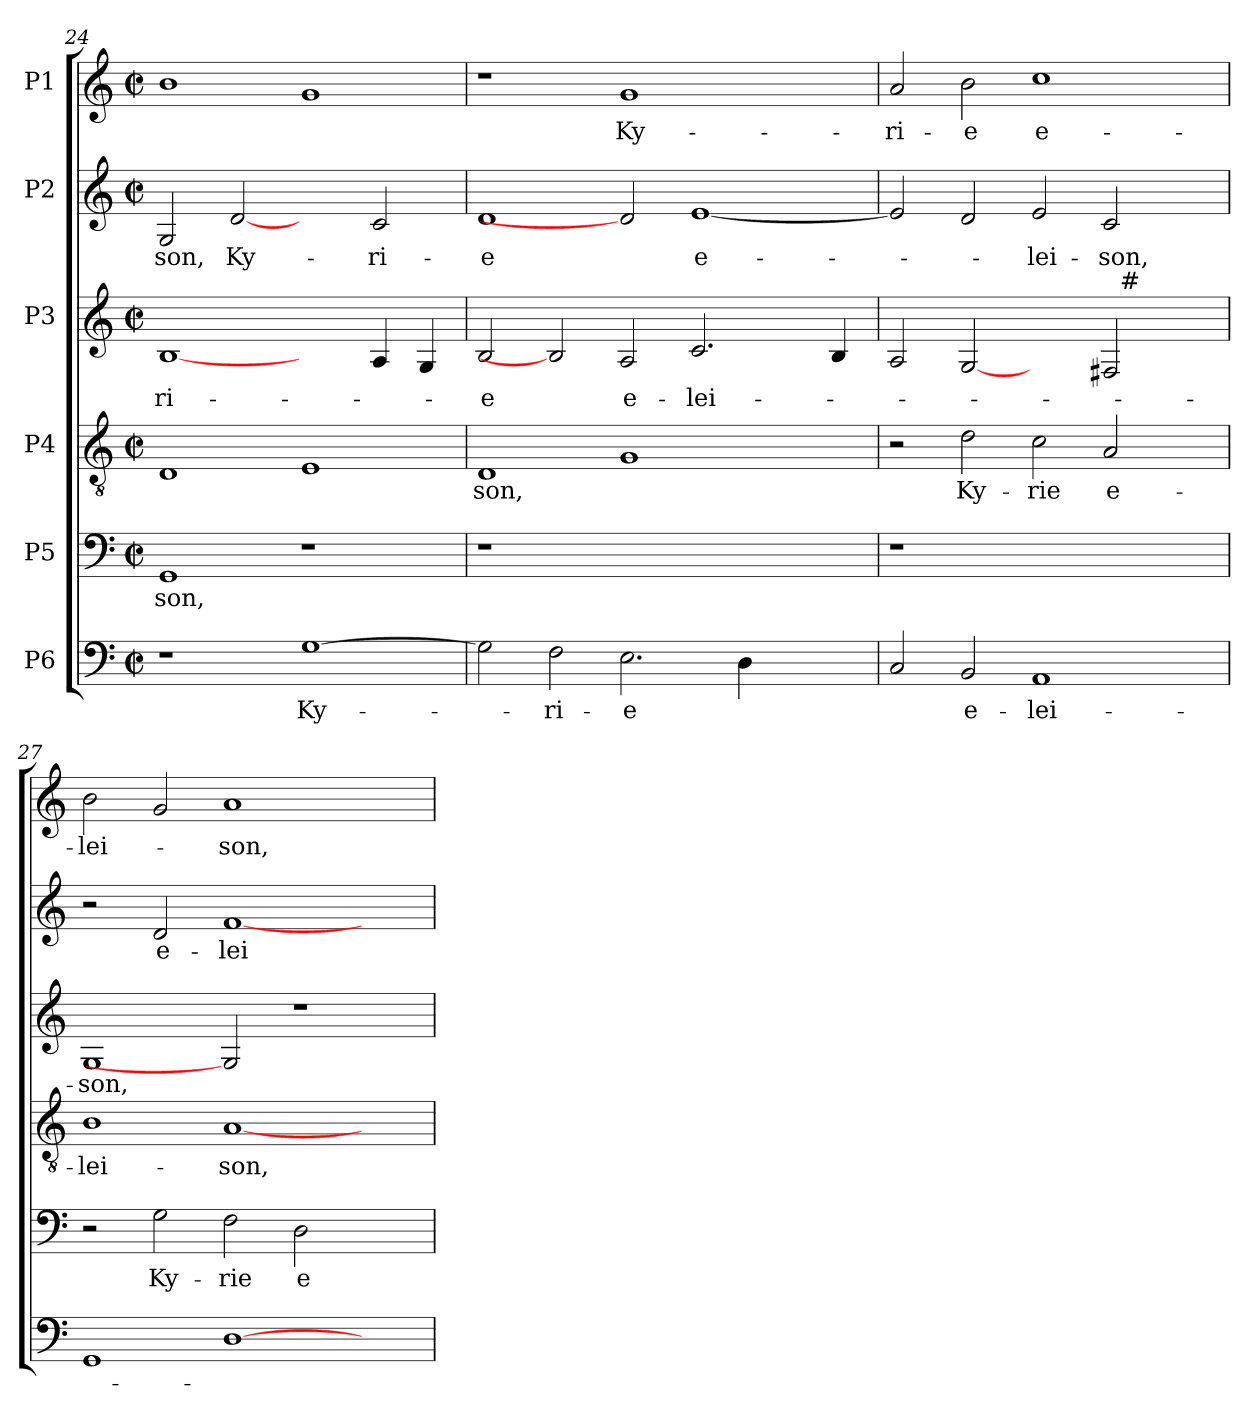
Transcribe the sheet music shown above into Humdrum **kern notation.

**kern	**text	**kern	**text	**kern	**text	**kern	**text	**kern	**text	**kern	**text
*part6	*part6	*part5	*part5	*part4	*part4	*part3	*part3	*part2	*part2	*part1	*part1
*staff6	*staff6	*staff5	*staff5	*staff4	*staff4	*staff3	*staff3	*staff2	*staff2	*staff1	*staff1
*I"P6	*	*I"P5	*	*I"P4	*	*I"P3	*	*I"P2	*	*I"P1	*
*clefF4	*	*clefF4	*	*clefGv2	*	*clefG2	*	*clefG2	*	*clefG2	*
*	*	*	*	*ITrd7c12	*	*	*	*	*	*	*
*k[]	*	*k[]	*	*k[]	*	*k[]	*	*k[]	*	*k[]	*
*C:	*	*C:	*	*C:	*	*C:	*	*C:	*	*C:	*
*M2/2	*	*M2/2	*	*M2/2	*	*M2/2	*	*M2/2	*	*M2/2	*
*met(c|)	*	*met(c|)	*	*met(c|)	*	*met(c|)	*	*met(c|)	*	*met(c|)	*
=24	=24	=24	=24	=24	=24	=24	=24	=24	=24	=24	=24
!	!	!	!LO:LY:b:color=#000000	!	!	!	!	!	!	!	!
!	!	!	!	!	!	!	!LO:LY:b:color=#000000	!	!	!	!
!	!	!	!	!	!	!	!	!	!LO:LY:b:color=#000000	!	!
1r	.	1GGi	-son,	1DDi	.	[1Bi	-ri-	2Gi/	-son,	1bi	.
!	!	!	!	!	!	!	!	!	!LO:LY:b:color=#000000	!	!
.	.	.	.	.	.	.	.	[2di	Ky-	.	.
!	!LO:LY:b:color=#000000	!	!	!	!	!	!	!	!	!	!
[1Gi	Ky-	1r	.	1EEi	.	2ryy	.	2ryy	.	1gi	.
!	!	!	!	!	!	!	!	!	!LO:LY:b:color=#000000	!	!
.	.	.	.	.	.	4Ai/	.	2ci/	-ri-	.	.
.	.	.	.	.	.	4Gi/	.	.	.	.	.
=25	=25	=25	=25	=25	=25	=25	=25	=25	=25	=25	=25
!	!	!LO:N:vis=1	!	!	!	!	!	!	!	!	!
!	!	!	!	!	!LO:LY:b:color=#000000	!	!	!	!	!	!
!	!	!	!	!	!	!	!LO:LY:b:color=#000000	!	!	!	!
!	!	!	!	!	!	!	!	!	!LO:LY:b:color=#000000	!	!
2Gi\]	.	1r	.	1DDi	-son,	2Bi/	-e	1di	-e	1r	.
!	!LO:LY:b:color=#000000	!	!	!	!	!	!	!	!	!	!
2Fi\	-ri-	.	.	.	.	2Bi]	.	.	.	.	.
!	!LO:LY:b:color=#000000	!	!	!	!	!	!	!	!	!	!
!	!	!	!	!	!	!	!LO:LY:b:color=#000000	!	!	!	!
!	!	!	!	!	!	!	!	!	!	!	!LO:LY:b:color=#000000
2.Ei\	-e	1.ryy	.	1GGi	.	2Ai/	e-	2di]	.	1gi	Ky-
!	!	!	!	!	!	!	!LO:LY:b:color=#000000	!	!	!	!
!	!	!	!	!	!	!	!	!	!LO:LY:b:color=#000000	!	!
.	.	.	.	.	.	2.ci/	-lei-	[1ei	e-	.	.
4Di\	.	.	.	.	.	.	.	.	.	.	.
2ryy	.	.	.	2ryy	.	.	.	.	.	2ryy	.
.	.	.	.	.	.	4Bi/	.	.	.	.	.
=26	=26	=26	=26	=26	=26	=26	=26	=26	=26	=26	=26
!	!	!LO:N:vis=1	!	!	!	!	!	!	!	!	!
!	!	!	!	!	!	!	!	!	!	!	!LO:LY:b:color=#000000
*	*	*	*	*	*	*^	*	*	*	*	*
2Ci/	.	1r	.	2r	.	2Ai/	1ryy	.	2ei/]	.	2ai/	-ri-
!	!LO:LY:b:color=#000000	!	!	!	!	!	!	!	!	!	!	!
!	!	!	!	!	!LO:LY:b:color=#000000	!	!	!	!	!	!	!
!	!	!	!	!	!	!	!	!	!	!	!	!LO:LY:b:color=#000000
2BBi/	e-	.	.	2Di\	Ky-	[2Gi	.	.	2di/	.	2bi\	-e
!	!LO:LY:b:color=#000000	!	!	!	!	!	!	!	!	!	!	!
!	!	!	!	!	!LO:LY:b:color=#000000	!	!	!	!	!	!	!
!	!	!	!	!	!	!	!	!	!	!LO:LY:b:color=#000000	!	!
!	!	!	!	!	!	!	!	!	!	!	!	!LO:LY:b:color=#000000
1AAi	-lei-	1ryy	.	2Ci\	-rie	2ryy	2ryy	.	2ei/	-lei-	1cci	e-
!	!	!	!	!	!LO:LY:b:color=#000000	!	!	!	!	!	!	!
!	!	!	!	!	!	!	!	!	!	!LO:LY:b:color=#000000	!	!
.	.	.	.	2AAi/	e-	2F#i/	32ryy	.	2ci/	-son,	.	.
.	.	.	.	.	.	.	256ryy	.	.	.	.	.
!	!	!	!	!	!	!	!LO:TX:a:t=#	!	!	!	!	!
.	.	.	.	.	.	.	4ryy	.	.	.	.	.
.	.	.	.	.	.	.	8ryy	.	.	.	.	.
.	.	.	.	.	.	.	16ryy	.	.	.	.	.
.	.	.	.	.	.	.	64..ryy	.	.	.	.	.
*	*	*	*	*	*	*v	*v	*	*	*	*	*
!!LO:PB:g=z
=27	=27	=27	=27	=27	=27	=27	=27	=27	=27	=27	=27
*	*	*	*	*	*	*^	*	*	*	*	*
!	!	!	!	!	!LO:LY:b:color=#000000	!	!	!	!	!	!	!
*	*	*	*	*	*	*v	*v	*	*	*	*	*
*	*	*	*	*	*	*^	*	*	*	*	*
!	!	!	!	!	!	!	!	!LO:LY:b:color=#000000	!	!	!	!
*	*	*	*	*	*	*v	*v	*	*	*	*	*
*	*	*	*	*	*	*^	*	*	*	*	*
!	!	!	!	!	!	!	!	!	!	!	!	!LO:LY:b:color=#000000
*	*	*	*	*	*	*v	*v	*	*	*	*	*
1GGi	.	2r	.	1BBi	-lei-	1Gi	-son,	2r	.	2bi\	-lei-
!	!	!	!LO:LY:b:color=#000000	!	!	!	!	!	!	!	!
!	!	!	!	!	!	!	!	!	!LO:LY:b:color=#000000	!	!
.	.	2Gi\	Ky-	.	.	.	.	2di/	e-	2gi/	.
!	!	!	!LO:LY:b:color=#000000	!	!	!	!	!	!	!	!
!	!	!	!	!	!LO:LY:b:color=#000000	!	!	!	!	!	!
!	!	!	!	!	!	!	!	!	!LO:LY:b:color=#000000	!	!
!	!	!	!	!	!	!	!	!	!	!	!LO:LY:b:color=#000000
[1Di	.	2Fi\	-rie	[1AAi	-son,	2Gi]	.	[1fi	-lei-	1ai	-son,
!	!	!	!LO:LY:b:color=#000000	!	!	!	!	!	!	!	!
.	.	2Di\	e-	.	.	1r	.	.	.	.	.
2ryy	.	2ryy	.	2ryy	.	.	.	2ryy	.	2ryy	.
=	=	=	=	=	=	=	=	=	=	=	=
*-	*-	*-	*-	*-	*-	*-	*-	*-	*-	*-	*-
